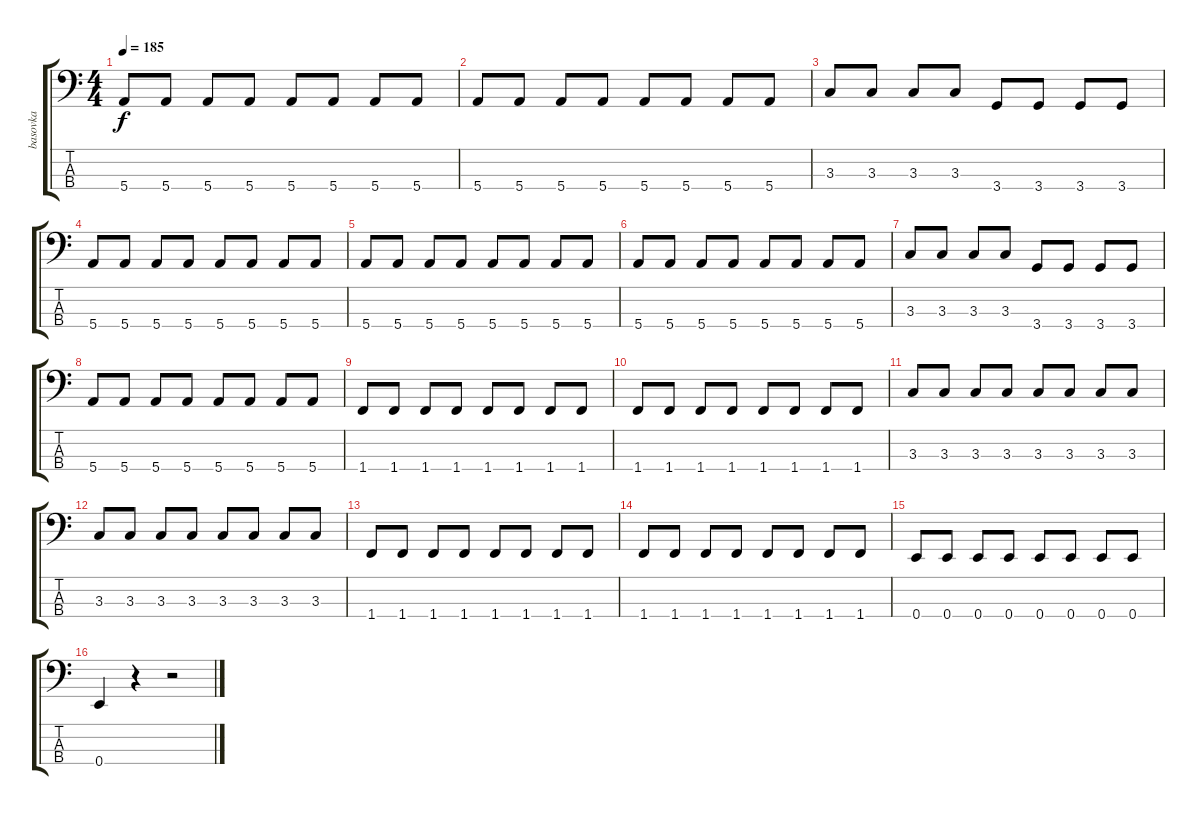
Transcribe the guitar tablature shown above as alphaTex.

\track ("basovka" "basovka") {instrument electricbassfinger}
\staff {score tabs}
\tuning (G2 D2 A1 E1) {hide}
\ts (4 4)
\tempo 185
\clef f4
\ks c
5.4.8{dy f} 5.4.8 5.4.8 5.4.8 5.4.8 5.4.8 5.4.8 5.4.8 |
5.4.8 5.4.8 5.4.8 5.4.8 5.4.8 5.4.8 5.4.8 5.4.8 |
3.3.8 3.3.8 3.3.8 3.3.8 3.4.8 3.4.8 3.4.8 3.4.8 |
5.4.8 5.4.8 5.4.8 5.4.8 5.4.8 5.4.8 5.4.8 5.4.8 |
5.4.8 5.4.8 5.4.8 5.4.8 5.4.8 5.4.8 5.4.8 5.4.8 |
5.4.8 5.4.8 5.4.8 5.4.8 5.4.8 5.4.8 5.4.8 5.4.8 |
3.3.8 3.3.8 3.3.8 3.3.8 3.4.8 3.4.8 3.4.8 3.4.8 |
5.4.8 5.4.8 5.4.8 5.4.8 5.4.8 5.4.8 5.4.8 5.4.8 |
1.4.8 1.4.8 1.4.8 1.4.8 1.4.8 1.4.8 1.4.8 1.4.8 |
1.4.8 1.4.8 1.4.8 1.4.8 1.4.8 1.4.8 1.4.8 1.4.8 |
3.3.8 3.3.8 3.3.8 3.3.8 3.3.8 3.3.8 3.3.8 3.3.8 |
3.3.8 3.3.8 3.3.8 3.3.8 3.3.8 3.3.8 3.3.8 3.3.8 |
1.4.8 1.4.8 1.4.8 1.4.8 1.4.8 1.4.8 1.4.8 1.4.8 |
1.4.8 1.4.8 1.4.8 1.4.8 1.4.8 1.4.8 1.4.8 1.4.8 |
0.4.8 0.4.8 0.4.8 0.4.8 0.4.8 0.4.8 0.4.8 0.4.8 |
0.4.4 r.4 r.2
